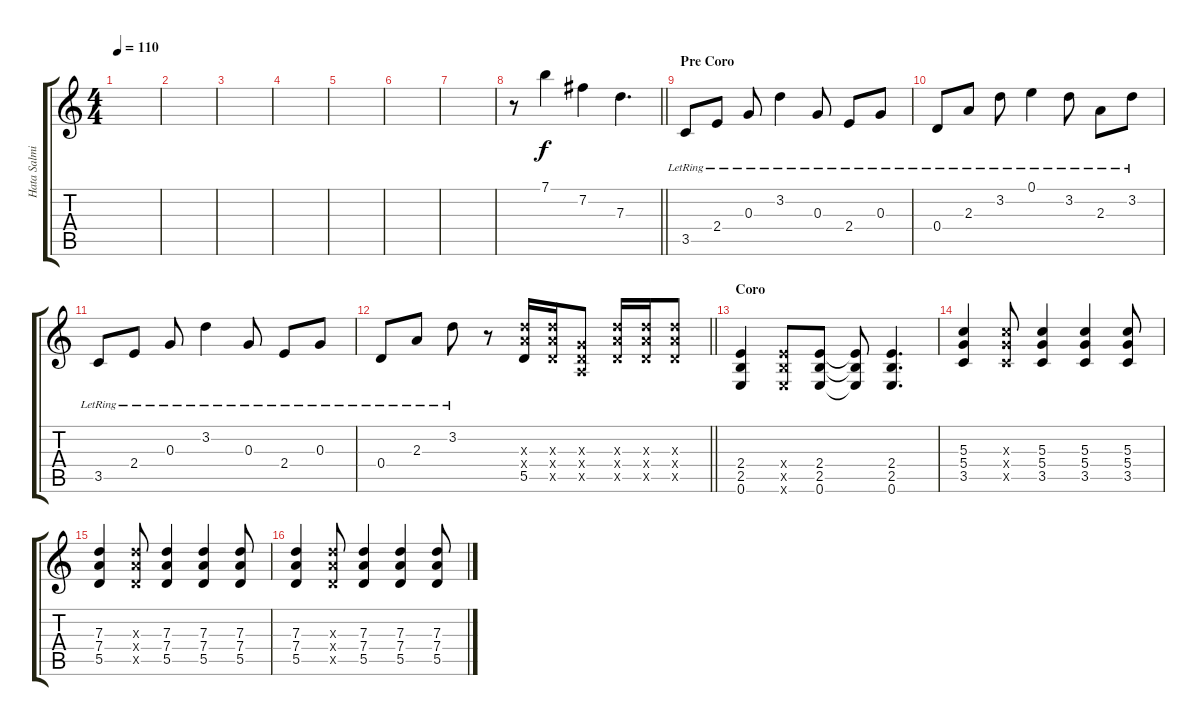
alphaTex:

\track ("Hata Salmi" "Hata Salmi") {instrument overdrivenguitar}
\staff {score tabs}
\tuning (E4 B3 G3 D3 A2 E2) {hide}
\ts (4 4)
\tempo 110
\clef g2
\ks c
|
|
|
|
|
|
|
\barLineRight lightlight
r.8{volume 7 instrument guitarharmonics} 7.1.4 7.2.4 7.3.4{d} |
\section ("" "Pre Coro")
3.5{lr}.8{volume 10 instrument acousticguitarsteel} 2.4{lr}.8 0.3{lr}.8 3.2{lr}.4 0.3{lr}.8 2.4{lr}.8 0.3{lr}.8 |
0.4{lr}.8 2.3{lr}.8 3.2{lr}.8 0.1{lr}.4 3.2{lr}.8 2.3{lr}.8 3.2{lr}.8 |
3.5{lr}.8{volume 10 instrument acousticguitarsteel} 2.4{lr}.8 0.3{lr}.8 3.2{lr}.4 0.3{lr}.8 2.4{lr}.8 0.3{lr}.8 |
\barLineRight lightlight
0.4{lr}.8 2.3{lr}.8 3.2{lr}.8 r.8{volume 13 instrument overdrivenguitar} (7.3{x} 7.4{x} 5.5).16 (7.3{x} 7.4{x} 5.5{x}).16 (0.3{x} 0.4{x} 0.5{x}).8 (7.3{x} 7.4{x} 5.5{x}).16 (7.3{x} 7.4{x} 5.5{x}).16 (7.3{x} 7.4{x} 5.5{x}).8 |
\section ("" "Coro")
(2.4 2.5 0.6).4 (2.4{x} 2.5{x} 0.6{x}).8 (2.4 2.5 0.6).8 (2.4{t} 2.5{t} 0.6{t}).8 (2.4 2.5 0.6).4{d} |
(5.3 5.4 3.5).4 (5.3{x} 5.4{x} 3.5{x}).8 (5.3 5.4 3.5).4 (5.3 5.4 3.5).4 (5.3 5.4 3.5).8 |
(7.3 7.4 5.5).4 (7.3{x} 7.4{x} 5.5{x}).8 (7.3 7.4 5.5).4 (7.3 7.4 5.5).4 (7.3 7.4 5.5).8 |
(7.3 7.4 5.5).4 (7.3{x} 7.4{x} 5.5{x}).8 (7.3 7.4 5.5).4 (7.3 7.4 5.5).4 (7.3 7.4 5.5).8
